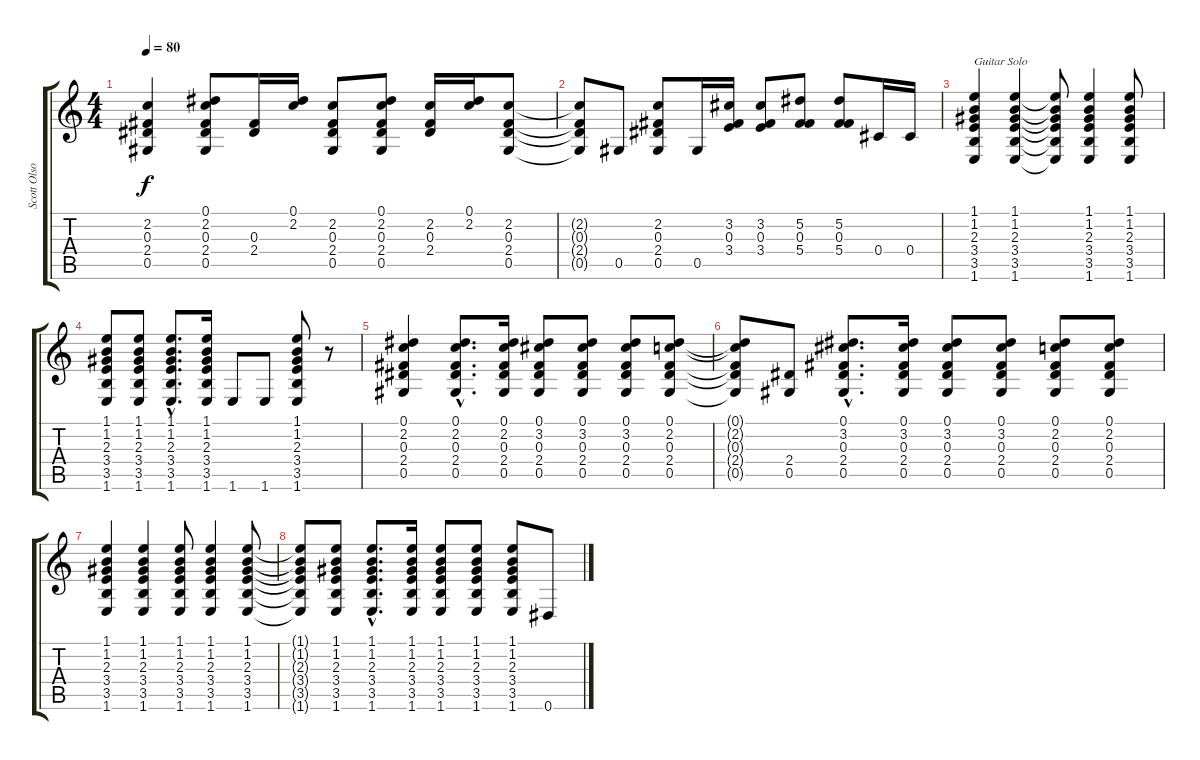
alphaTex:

\track ("Scott Olson" "Scott Olso") {instrument acousticguitarsteel}
\staff {score tabs}
\tuning (Eb4 Bb3 Gb3 Db3 Ab2 Eb2) {hide}
\ts (4 4)
\tempo 80
\clef g2
\ks c
(2.2 0.3 2.4 0.5).4{dy f} (0.1 2.2 0.3 2.4 0.5).8 (0.3 2.4).16 (0.1 2.2).16 (2.2 0.3 2.4 0.5).8 (0.1 2.2 0.3 2.4 0.5).8 (2.2 0.3 2.4).16 (0.1 2.2).16 (2.2 0.3 2.4 0.5).8 |
(2.2{t} 0.3{t} 2.4{t} 0.5{t}).8 0.5.8 (2.2 0.3 2.4 0.5).8 0.5.16 (3.2 0.3 3.4).16 (3.2 0.3 3.4).8 (5.2 0.3 5.4).8 (5.2 0.3 5.4).8 0.4.16 0.4.16 |
(1.1 1.2 2.3 3.4 3.5 1.6).4{txt "Guitar Solo"} (1.1 1.2 2.3 3.4 3.5 1.6).4 (1.1{t} 1.2{t} 2.3{t} 3.4{t} 3.5{t} 1.6{t}).8 (1.1 1.2 2.3 3.4 3.5 1.6).4 (1.1 1.2 2.3 3.4 3.5 1.6).8 |
(1.1 1.2 2.3 3.4 3.5 1.6).8 (1.1 1.2 2.3 3.4 3.5 1.6).8 (1.1{hac} 1.2{hac} 2.3{hac} 3.4{hac} 3.5{hac} 1.6{hac}).8{d} (1.1 1.2 2.3 3.4 3.5 1.6).16 1.6.8 1.6.8 (1.1 1.2 2.3 3.4 3.5 1.6).8 r.8 |
(0.1 2.2 0.3 2.4 0.5).4 (0.1{hac} 2.2{hac} 0.3{hac} 2.4{hac} 0.5{hac}).8{d} (0.1 2.2 0.3 2.4 0.5).16 (0.1 3.2 0.3 2.4 0.5).8 (0.1 3.2 0.3 2.4 0.5).8 (0.1 3.2 0.3 2.4 0.5).8 (0.1 2.2 0.3 2.4 0.5).8 |
(0.1{t} 2.2{t} 0.3{t} 2.4{t} 0.5{t}).8 (2.4 0.5).8 (0.1{hac} 3.2{hac} 0.3{hac} 2.4{hac} 0.5{hac}).8{d} (0.1 3.2 0.3 2.4 0.5).16 (0.1 3.2 0.3 2.4 0.5).8 (0.1 3.2 0.3 2.4 0.5).8 (0.1 2.2 0.3 2.4 0.5).8 (0.1 2.2 0.3 2.4 0.5).8 |
(1.1 1.2 2.3 3.4 3.5 1.6).4 (1.1 1.2 2.3 3.4 3.5 1.6).4 (1.1 1.2 2.3 3.4 3.5 1.6).8 (1.1 1.2 2.3 3.4 3.5 1.6).4 (1.1 1.2 2.3 3.4 3.5 1.6).8 |
(1.1{t} 1.2{t} 2.3{t} 3.4{t} 3.5{t} 1.6{t}).8 (1.1 1.2 2.3 3.4 3.5 1.6).8 (1.1{hac} 1.2{hac} 2.3{hac} 3.4{hac} 3.5{hac} 1.6{hac}).8{d} (1.1 1.2 2.3 3.4 3.5 1.6).16 (1.1 1.2 2.3 3.4 3.5 1.6).8 (1.1 1.2 2.3 3.4 3.5 1.6).8 (1.1 1.2 2.3 3.4 3.5 1.6).8 0.6.8
